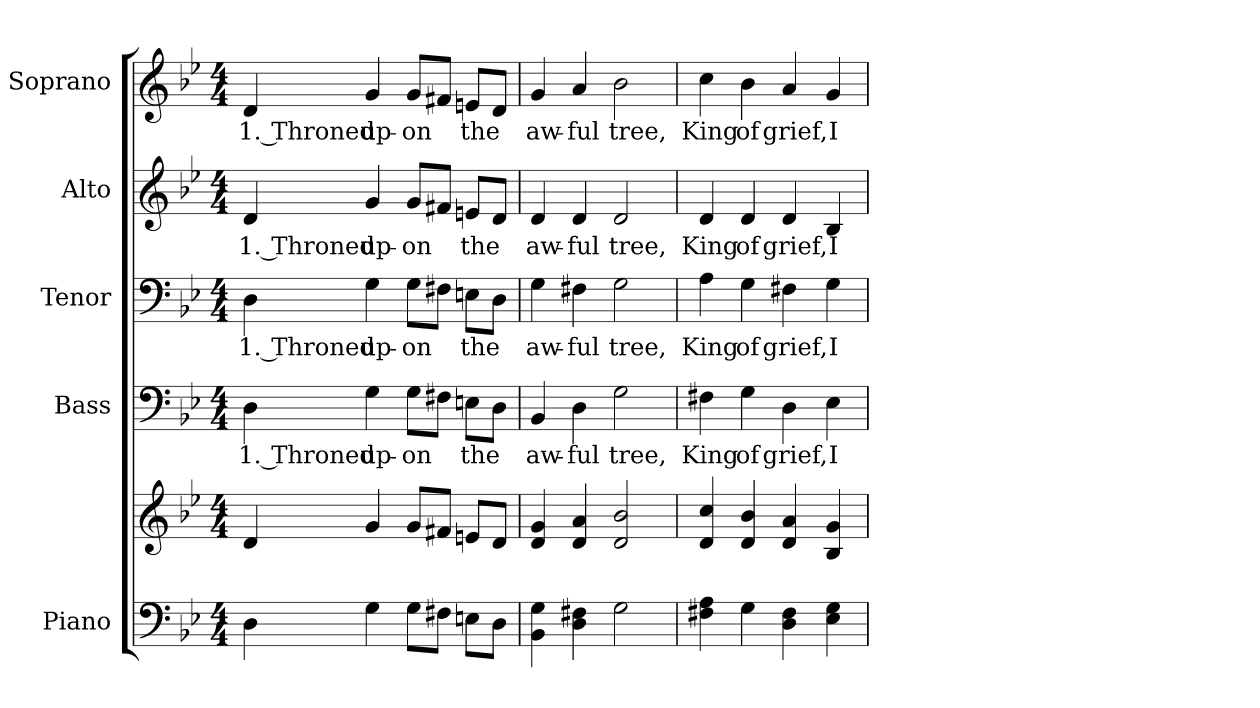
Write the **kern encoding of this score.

**kern	**kern	**kern	**text	**kern	**text	**kern	**text	**kern	**text
*part5	*part5	*part4	*part4	*part3	*part3	*part2	*part2	*part1	*part1
*staff6	*staff5	*staff4	*staff4	*staff3	*staff3	*staff2	*staff2	*staff1	*staff1
*I"Piano	*	*I"Bass	*	*I"Tenor	*	*I"Alto	*	*I"Soprano	*
*I'Pno.	*	*I'B.	*	*I'T.	*	*I'A.	*	*I'S.	*
!!LO:PB:g=z
*clefF4	*clefG2	*clefF4	*	*clefF4	*	*clefG2	*	*clefG2	*
*k[b-e-]	*k[b-e-]	*k[b-e-]	*	*k[b-e-]	*	*k[b-e-]	*	*k[b-e-]	*
*B-:	*B-:	*B-:	*	*B-:	*	*B-:	*	*B-:	*
*M4/4	*M4/4	*M4/4	*	*M4/4	*	*M4/4	*	*M4/4	*
*MM120	*MM120	*MM120	*	*MM120	*	*MM120	*	*MM120	*
=1	=1	=1	=1	=1	=1	=1	=1	=1	=1
!	!	!	!LO:LY:b:color=#000000	!	!	!	!	!	!
!	!	!	!	!	!LO:LY:b:color=#000000	!	!	!	!
!	!	!	!	!	!	!	!LO:LY:b:color=#000000	!	!
!	!	!	!	!	!	!	!	!	!LO:LY:b:color=#000000
4Di\	4di/	4Di\	1. Throned	4Di\	1. Throned	4di/	1. Throned	4di/	1. Throned
!	!	!	!LO:LY:b:color=#000000	!	!	!	!	!	!
!	!	!	!	!	!LO:LY:b:color=#000000	!	!	!	!
!	!	!	!	!	!	!	!LO:LY:b:color=#000000	!	!
!	!	!	!	!	!	!	!	!	!LO:LY:b:color=#000000
4Gi\	4gi/	4Gi\	up-	4Gi\	up-	4gi/	up-	4gi/	up-
!	!	!	!LO:LY:b:color=#000000	!	!	!	!	!	!
!	!	!	!	!	!LO:LY:b:color=#000000	!	!	!	!
!	!	!	!	!	!	!	!LO:LY:b:color=#000000	!	!
!	!	!	!	!	!	!	!	!	!LO:LY:b:color=#000000
8Gi\L	8gi/L	8Gi\L	-on	8Gi\L	-on	8gi/L	-on	8gi/L	-on
8F#Xi\J	8f#Xi/J	8F#Xi\J	.	8F#Xi\J	.	8f#Xi/J	.	8f#Xi/J	.
!	!	!	!LO:LY:b:color=#000000	!	!	!	!	!	!
!	!	!	!	!	!LO:LY:b:color=#000000	!	!	!	!
!	!	!	!	!	!	!	!LO:LY:b:color=#000000	!	!
!	!	!	!	!	!	!	!	!	!LO:LY:b:color=#000000
8Eni\L	8eni/L	8Eni\L	the	8Eni\L	the	8eni/L	the	8eni/L	the
8Di\J	8di/J	8Di\J	.	8Di\J	.	8di/J	.	8di/J	.
=2	=2	=2	=2	=2	=2	=2	=2	=2	=2
!	!	!	!LO:LY:b:color=#000000	!	!	!	!	!	!
!	!	!	!	!	!LO:LY:b:color=#000000	!	!	!	!
!	!	!	!	!	!	!	!LO:LY:b:color=#000000	!	!
!	!	!	!	!	!	!	!	!	!LO:LY:b:color=#000000
4BB-i\ 4Gi	4di/ 4gi	4BB-i/	aw-	4Gi\	aw-	4di/	aw-	4gi/	aw-
!	!	!	!LO:LY:b:color=#000000	!	!	!	!	!	!
!	!	!	!	!	!LO:LY:b:color=#000000	!	!	!	!
!	!	!	!	!	!	!	!LO:LY:b:color=#000000	!	!
!	!	!	!	!	!	!	!	!	!LO:LY:b:color=#000000
4Di\ 4F#Xi	4di/ 4ai	4Di\	-ful	4F#Xi\	-ful	4di/	-ful	4ai/	-ful
!	!	!	!LO:LY:b:color=#000000	!	!	!	!	!	!
!	!	!	!	!	!LO:LY:b:color=#000000	!	!	!	!
!	!	!	!	!	!	!	!LO:LY:b:color=#000000	!	!
!	!	!	!	!	!	!	!	!	!LO:LY:b:color=#000000
2Gi\	2di/ 2b-i	2Gi\	tree,	2Gi\	tree,	2di/	tree,	2b-i\	tree,
!!LO:PB:g=z
=3	=3	=3	=3	=3	=3	=3	=3	=3	=3
!	!	!	!LO:LY:b:color=#000000	!	!	!	!	!	!
!	!	!	!	!	!LO:LY:b:color=#000000	!	!	!	!
!	!	!	!	!	!	!	!LO:LY:b:color=#000000	!	!
!	!	!	!	!	!	!	!	!	!LO:LY:b:color=#000000
4F#Xi\ 4Ai	4di/ 4cci	4F#Xi\	King	4Ai\	King	4di/	King	4cci\	King
!	!	!	!LO:LY:b:color=#000000	!	!	!	!	!	!
!	!	!	!	!	!LO:LY:b:color=#000000	!	!	!	!
!	!	!	!	!	!	!	!LO:LY:b:color=#000000	!	!
!	!	!	!	!	!	!	!	!	!LO:LY:b:color=#000000
4Gi\	4di/ 4b-i	4Gi\	of	4Gi\	of	4di/	of	4b-i\	of
!	!	!	!LO:LY:b:color=#000000	!	!	!	!	!	!
!	!	!	!	!	!LO:LY:b:color=#000000	!	!	!	!
!	!	!	!	!	!	!	!LO:LY:b:color=#000000	!	!
!	!	!	!	!	!	!	!	!	!LO:LY:b:color=#000000
4Di\ 4F#i	4di/ 4ai	4Di\	grief,	4F#Xi\	grief,	4di/	grief,	4ai/	grief,
!	!	!	!LO:LY:b:color=#000000	!	!	!	!	!	!
!	!	!	!	!	!LO:LY:b:color=#000000	!	!	!	!
!	!	!	!	!	!	!	!LO:LY:b:color=#000000	!	!
!	!	!	!	!	!	!	!	!	!LO:LY:b:color=#000000
4E-i\ 4Gi	4B-i/ 4gi	4E-i\	I	4Gi\	I	4B-i/	I	4gi/	I
=	=	=	=	=	=	=	=	=	=
*-	*-	*-	*-	*-	*-	*-	*-	*-	*-
